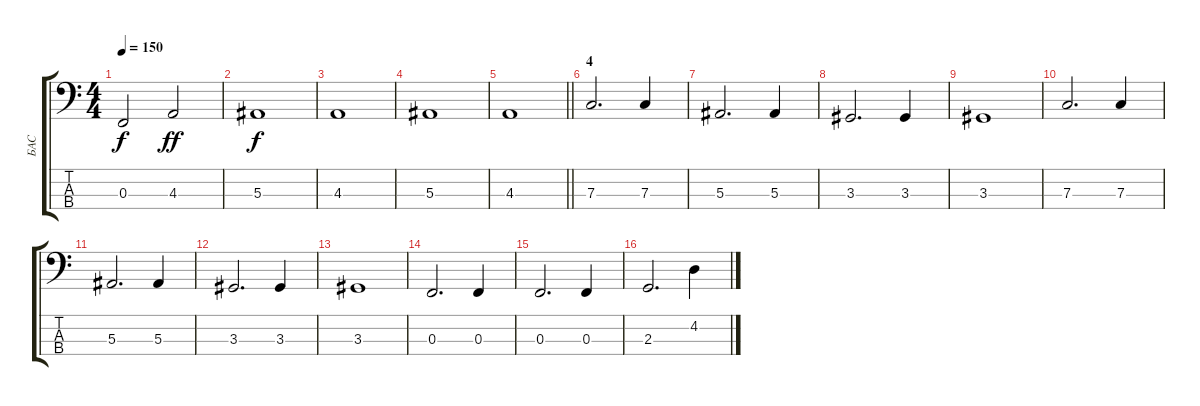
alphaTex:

\track ("БАС" "БАС") {instrument electricbasspick}
\staff {score tabs}
\tuning (Eb2 Bb1 F1 Bb0) {hide}
\ts (4 4)
\tempo 150
\clef f4
\ks c
0.3.2{dy f} 4.3.2{dy ff} |
5.3.1{dy f} |
4.3.1 |
5.3.1 |
\barLineRight lightlight
4.3.1 |
\section ("" "4")
7.3.2{d} 7.3.4 |
5.3.2{d} 5.3.4 |
3.3.2{d} 3.3.4 |
3.3.1 |
7.3.2{d} 7.3.4 |
5.3.2{d} 5.3.4 |
3.3.2{d} 3.3.4 |
3.3.1 |
0.3.2{d} 0.3.4 |
0.3.2{d} 0.3.4 |
2.3.2{d} 4.2.4
